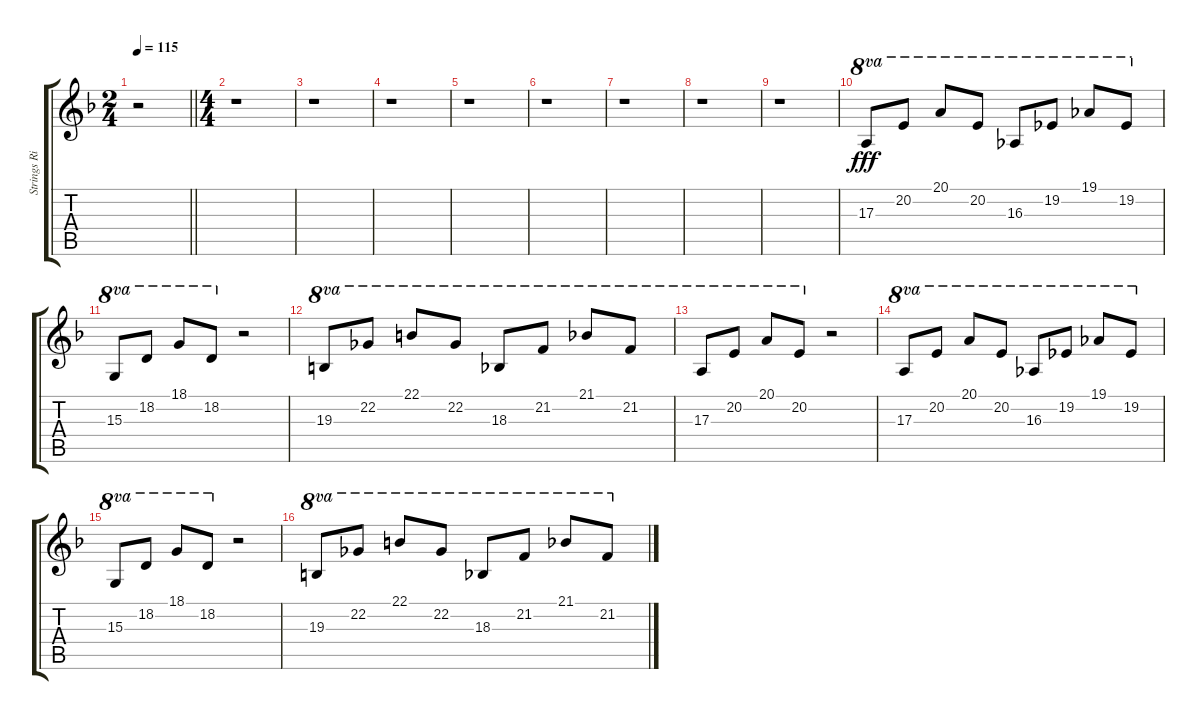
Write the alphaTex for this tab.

\track ("Strings Right" "Strings Ri") {instrument stringensemble1}
\staff {score tabs}
\tuning (Db4 Ab3 E3 B2 Gb2 Db2) {hide}
\ts (2 4)
\tempo 115
\clef g2
\barLineRight lightlight
\ks f
r.2{dy fff} |
\ts (4 4)
r.1 |
r.1 |
r.1 |
r.1 |
r.1 |
r.1 |
r.1 |
r.1 |
17.3.8{ot 8va} 20.2.8{ot 8va} 20.1.8{ot 8va} 20.2.8{ot 8va} 16.3.8{ot 8va} 19.2.8{ot 8va} 19.1.8{ot 8va} 19.2.8{ot 8va} |
15.3.8{ot 8va} 18.2.8{ot 8va} 18.1.8{ot 8va} 18.2.8{ot 8va} r.2 |
19.3.8{ot 8va} 22.2.8{ot 8va} 22.1.8{ot 8va} 22.2.8{ot 8va} 18.3.8{ot 8va} 21.2.8{ot 8va} 21.1.8{ot 8va} 21.2.8{ot 8va} |
17.3.8{ot 8va} 20.2.8{ot 8va} 20.1.8{ot 8va} 20.2.8{ot 8va} r.2 |
17.3.8{ot 8va} 20.2.8{ot 8va} 20.1.8{ot 8va} 20.2.8{ot 8va} 16.3.8{ot 8va} 19.2.8{ot 8va} 19.1.8{ot 8va} 19.2.8{ot 8va} |
15.3.8{ot 8va} 18.2.8{ot 8va} 18.1.8{ot 8va} 18.2.8{ot 8va} r.2 |
19.3.8{ot 8va} 22.2.8{ot 8va} 22.1.8{ot 8va} 22.2.8{ot 8va} 18.3.8{ot 8va} 21.2.8{ot 8va} 21.1.8{ot 8va} 21.2.8{ot 8va}
